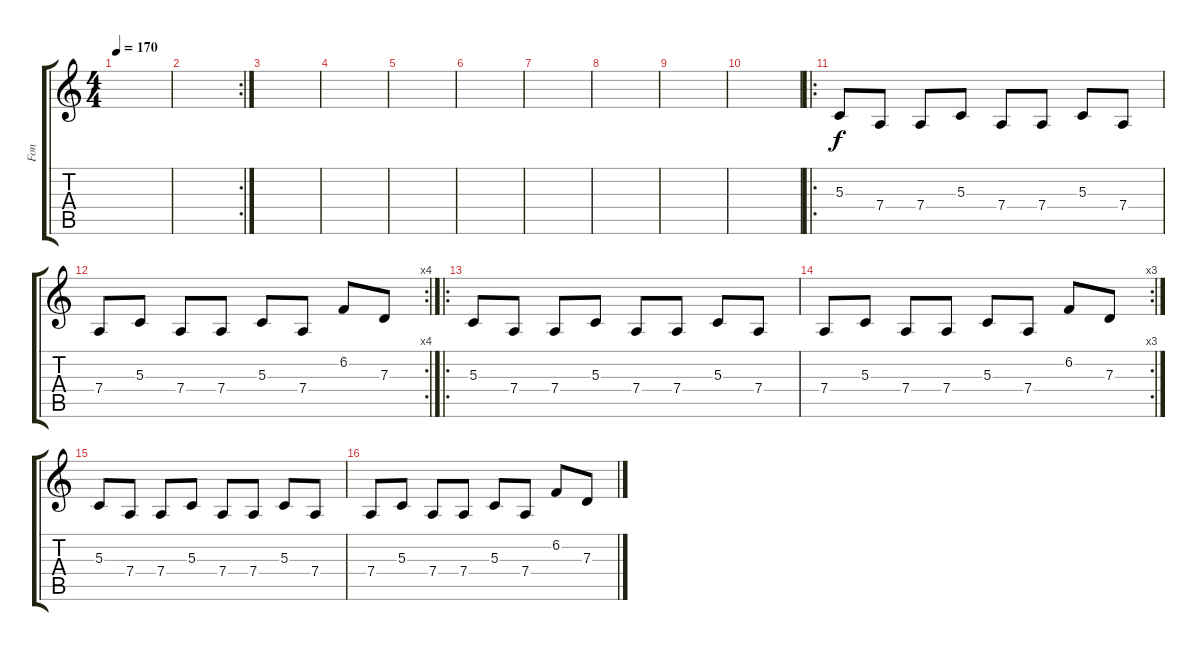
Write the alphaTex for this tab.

\track ("Fon" "Fon") {instrument fx4atmosphere}
\staff {score tabs}
\tuning (E4 B3 G3 D3 A2 E2) {hide}
\ts (4 4)
\tempo 170
\clef g2
\ks c
|
\rc 2
|
|
|
|
|
|
|
|
|
\ro
5.3.8 7.4.8 7.4.8 5.3.8 7.4.8 7.4.8 5.3.8 7.4.8 |
\rc 4
7.4.8 5.3.8 7.4.8 7.4.8 5.3.8 7.4.8 6.2.8 7.3.8 |
\ro
5.3.8 7.4.8 7.4.8 5.3.8 7.4.8 7.4.8 5.3.8 7.4.8 |
\rc 3
7.4.8 5.3.8 7.4.8 7.4.8 5.3.8 7.4.8 6.2.8 7.3.8 |
5.3.8 7.4.8 7.4.8 5.3.8 7.4.8 7.4.8 5.3.8 7.4.8 |
7.4.8 5.3.8 7.4.8 7.4.8 5.3.8 7.4.8 6.2.8 7.3.8
